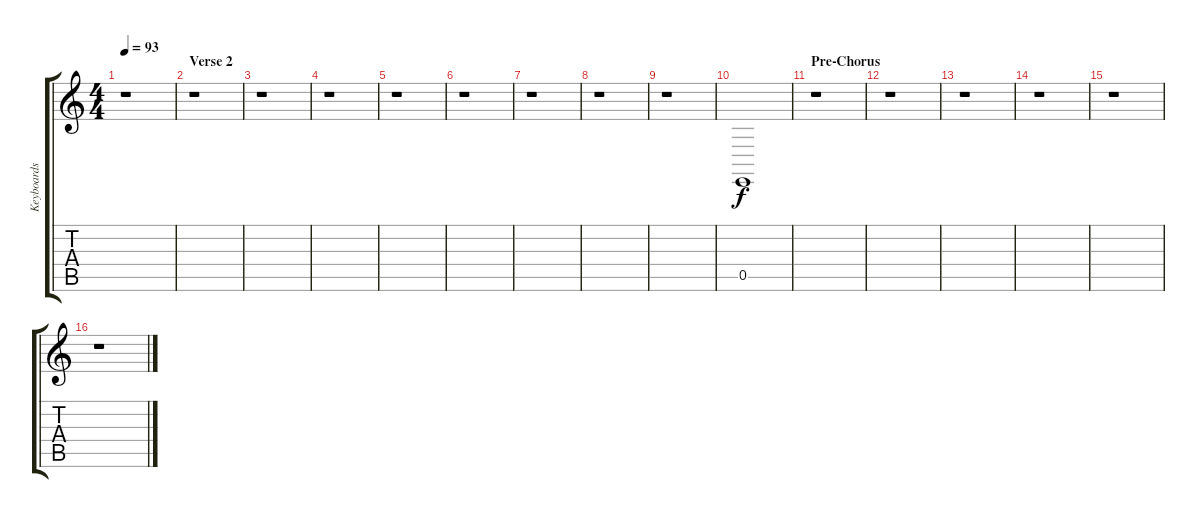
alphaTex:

\track ("Keyboards" "Keyboards") {instrument electricgrandpiano}
\staff {score tabs}
\tuning (B3 Gb3 D3 A2 E2 B1) {hide}
\ts (4 4)
\tempo 93
\clef g2
\ks c
r.1{dy f} |
\section ("" "Verse 2")
r.1 |
r.1 |
r.1 |
r.1 |
r.1 |
r.1 |
r.1 |
r.1 |
0.5.1 |
\section ("" "Pre-Chorus")
r.1 |
r.1 |
r.1 |
r.1 |
r.1 |
r.1
